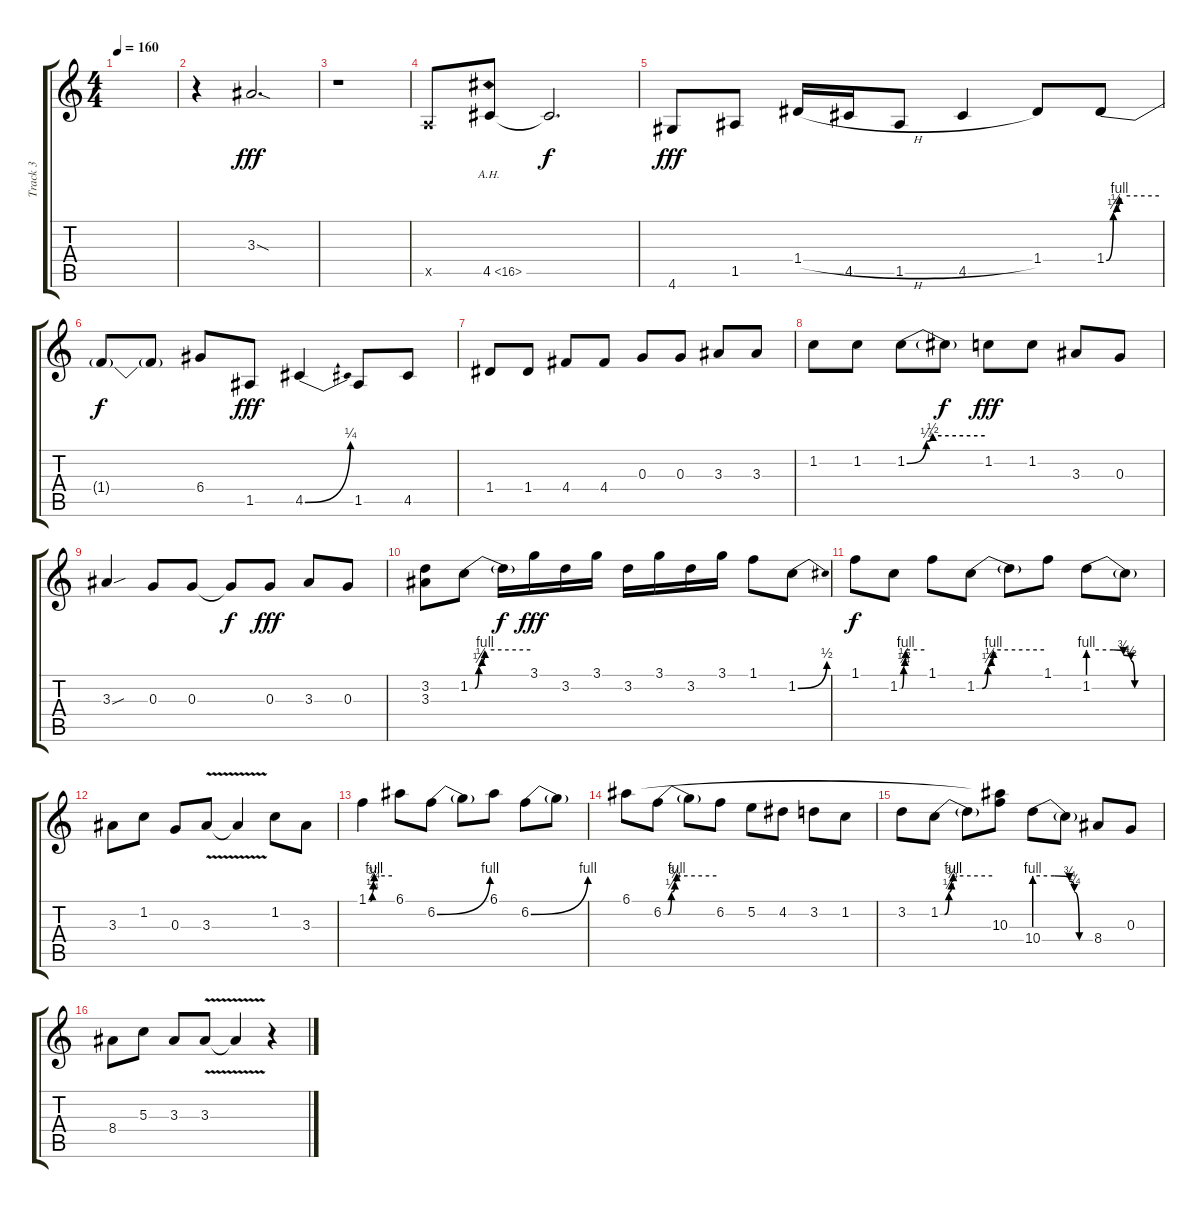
\track ("Track 3" "Track 3") {instrument distortionguitar}
\staff {score tabs}
\tuning (E4 B3 G3 D3 A2 E2) {hide}
\ts (4 4)
\tempo 160
\clef g2
\ks c
|
r.4{volume 16} 3.3{sod}.2{d dy fff} |
r.1 |
0.5{x}.8 4.5{ah 12}.8 4.5{t}.2{d dy f} |
4.6.8{dy fff} 1.5.8 1.4{h}.16 4.5.16 1.5.8 4.5.4 1.4.8 1.4{be (custom 0 0 8 1 12 2 15 4 60 4)}.8 |
1.4{t}.8{dy f} 1.4{t}.8 6.4.8 1.5.8{dy fff} 4.5{be (bend 0 0 60 1)}.4 1.5.8 4.5.8 |
1.4.8 1.4.8 4.4.8 4.4.8 0.3.8 0.3.8 3.3.8 3.3.8 |
1.2.8 1.2.8 1.2{be (custom 0 0 15 1 20 2 60 2)}.8 1.2{t}.8{dy f} 1.2.8{dy fff} 1.2.8 3.3.8 0.3.8 |
3.3{sou}.4 0.3.8 0.3.8 0.3{t}.8{dy f} 0.3.8{dy fff} 3.3.8 0.3.8 |
(3.2 3.3).8 1.2{be (custom 0 0 5 0 9 1 12 2 15 4 60 4)}.8 1.2{t}.16{dy f} 3.1.16{dy fff} 3.2.16 3.1.16 3.2.16 3.1.16 3.2.16 3.1.16 1.1.8 1.2{be (bend 0 0 60 2)}.8 |
1.1.8{dy f} 1.2{be (custom 0 0 5 0 10 1 13 2 15 4 60 4)}.8 1.1.8 1.2{be (custom 0 0 5 0 10 1 13 2 15 4 60 4)}.8 1.2{t}.8 1.1.8 1.2{be (custom 0 4 20 4 28 3 34 2 37 0 60 0)}.8 1.2{t}.8 |
3.3.8 1.2.8 0.3.8 3.3{v}.8 3.3{t}.4 1.2.8 3.3.8 |
1.1{be (custom 0 0 5 0 10 1 13 3 15 4 60 4)}.4 6.1.8 6.2{be (bend 0 0 60 4)}.8 6.2{t}.8 6.1.8 6.2{be (bend 0 0 60 4)}.8 6.2{t}.8 |
6.1.8 6.2{be (custom 0 0 5 0 9 1 13 3 15 4 60 4)}.8 6.2{t}.8 6.2.8 5.2.8 4.2.8 3.2.8 1.2.8 |
3.2.8 1.2{be (custom 0 0 5 0 10 1 13 3 15 4 60 4)}.8 1.2{t}.8 (6.1{t} 10.3).8 10.4{be (custom 0 4 20 4 35 3 40 1 45 0 60 0)}.8 10.4{t}.8 8.4.8 0.3.8 |
8.4.8 5.3.8 3.3.8 3.3{v}.8 3.3{t}.4 r.4
